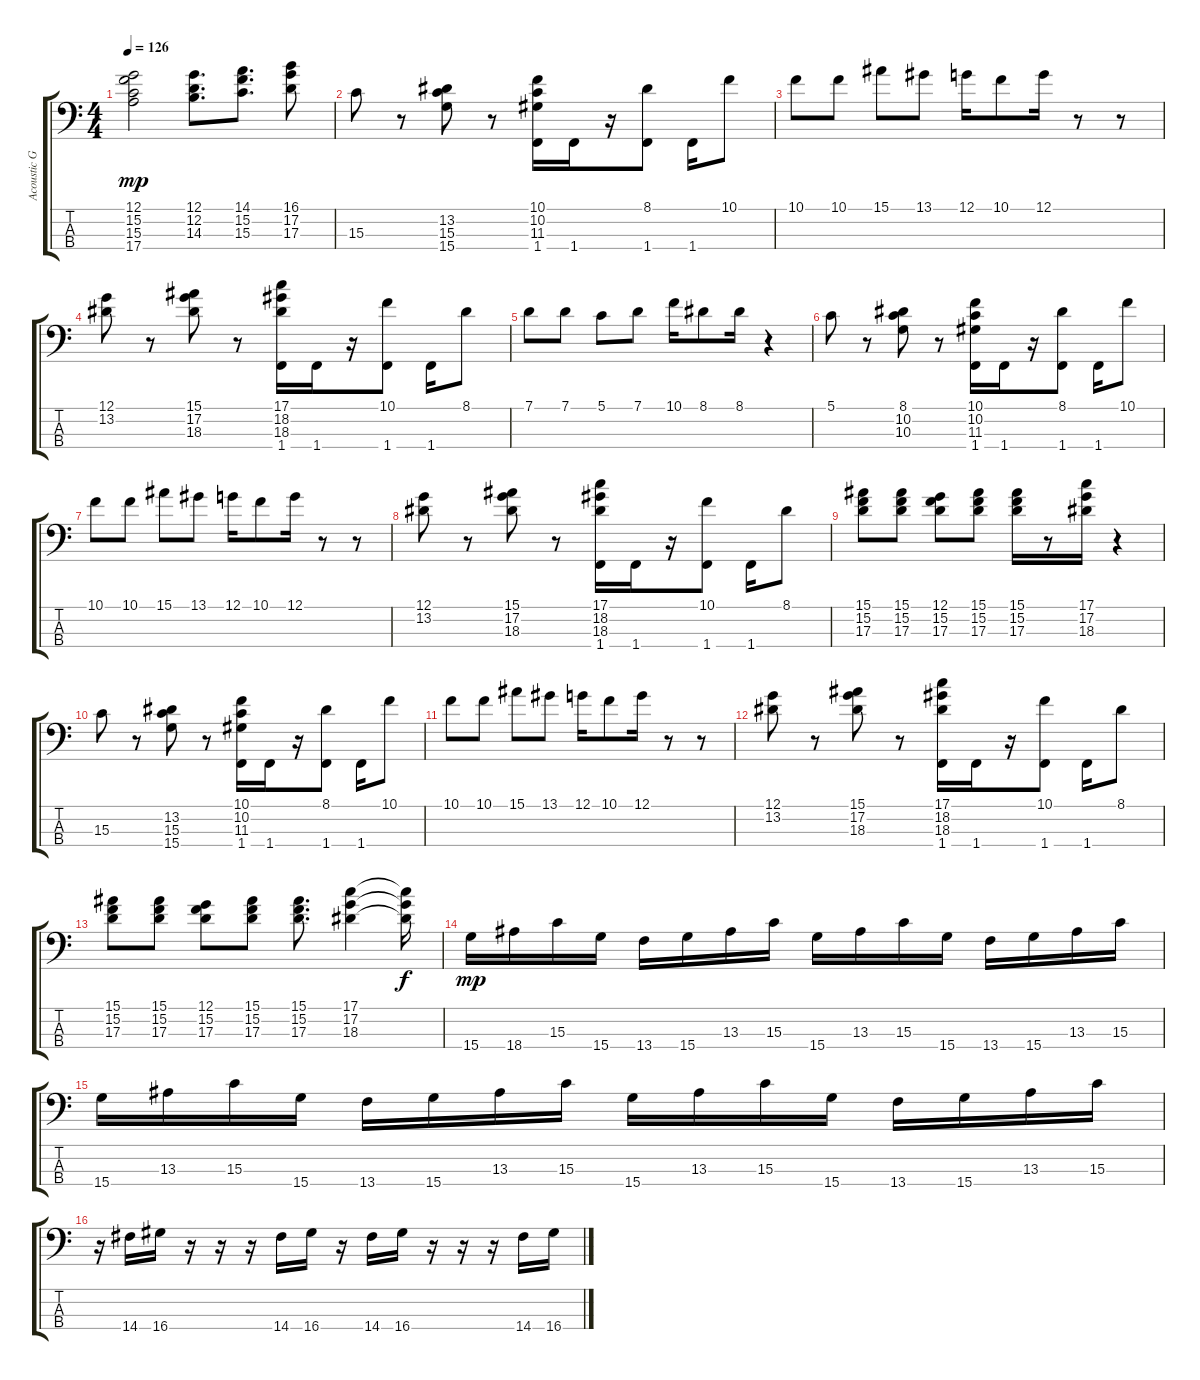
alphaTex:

\track ("Acoustic Grand Piano" "Acoustic G") {instrument electricbassfinger}
\staff {score tabs}
\tuning (G2 D2 A1 E1) {hide}
\ts (4 4)
\tempo 126
\clef f4
\ks c
(12.1 15.2 15.3 17.4).2{dy mp} (12.1 12.2 14.3).8{d} (14.1 15.2 15.3).8{d} (16.1 17.2 17.3).8 |
15.3.8 r.8 (13.2 15.3 15.4).8 r.8 (10.1 10.2 11.3 1.4).16 1.4.16 r.16 (8.1 1.4).8 1.4.16 10.1.8 |
10.1.8 10.1.8 15.1.8 13.1.8 12.1.16 10.1.8 12.1.16 r.8 r.8 |
(12.1 13.2).8 r.8 (15.1 17.2 18.3).8 r.8 (17.1 18.2 18.3 1.4).16 1.4.16 r.16 (10.1 1.4).8 1.4.16 8.1.8 |
7.1.8 7.1.8 5.1.8 7.1.8 10.1.16 8.1.8 8.1.16 r.4 |
5.1.8 r.8 (8.1 10.2 10.3).8 r.8 (10.1 10.2 11.3 1.4).16 1.4.16 r.16 (8.1 1.4).8 1.4.16 10.1.8 |
10.1.8 10.1.8 15.1.8 13.1.8 12.1.16 10.1.8 12.1.16 r.8 r.8 |
(12.1 13.2).8 r.8 (15.1 17.2 18.3).8 r.8 (17.1 18.2 18.3 1.4).16 1.4.16 r.16 (10.1 1.4).8 1.4.16 8.1.8 |
(15.1 15.2 17.3).8 (15.1 15.2 17.3).8 (12.1 15.2 17.3).8 (15.1 15.2 17.3).8 (15.1 15.2 17.3).16 r.8 (17.1 17.2 18.3).16 r.4 |
15.3.8 r.8 (13.2 15.3 15.4).8 r.8 (10.1 10.2 11.3 1.4).16 1.4.16 r.16 (8.1 1.4).8 1.4.16 10.1.8 |
10.1.8 10.1.8 15.1.8 13.1.8 12.1.16 10.1.8 12.1.16 r.8 r.8 |
(12.1 13.2).8 r.8 (15.1 17.2 18.3).8 r.8 (17.1 18.2 18.3 1.4).16 1.4.16 r.16 (10.1 1.4).8 1.4.16 8.1.8 |
(15.1 15.2 17.3).8 (15.1 15.2 17.3).8 (12.1 15.2 17.3).8 (15.1 15.2 17.3).8 (15.1 15.2 17.3).8{d} (17.1 17.2 18.3).4 (17.1{t} 17.2{t} 18.3{t}).16{dy f} |
15.4.16{dy mp} 18.4.16 15.3.16 15.4.16 13.4.16 15.4.16 13.3.16 15.3.16 15.4.16 13.3.16 15.3.16 15.4.16 13.4.16 15.4.16 13.3.16 15.3.16 |
15.4.16 13.3.16 15.3.16 15.4.16 13.4.16 15.4.16 13.3.16 15.3.16 15.4.16 13.3.16 15.3.16 15.4.16 13.4.16 15.4.16 13.3.16 15.3.16 |
r.16 14.4.16 16.4.16 r.16 r.16 r.16 14.4.16 16.4.16 r.16 14.4.16 16.4.16 r.16 r.16 r.16 14.4.16 16.4.16
